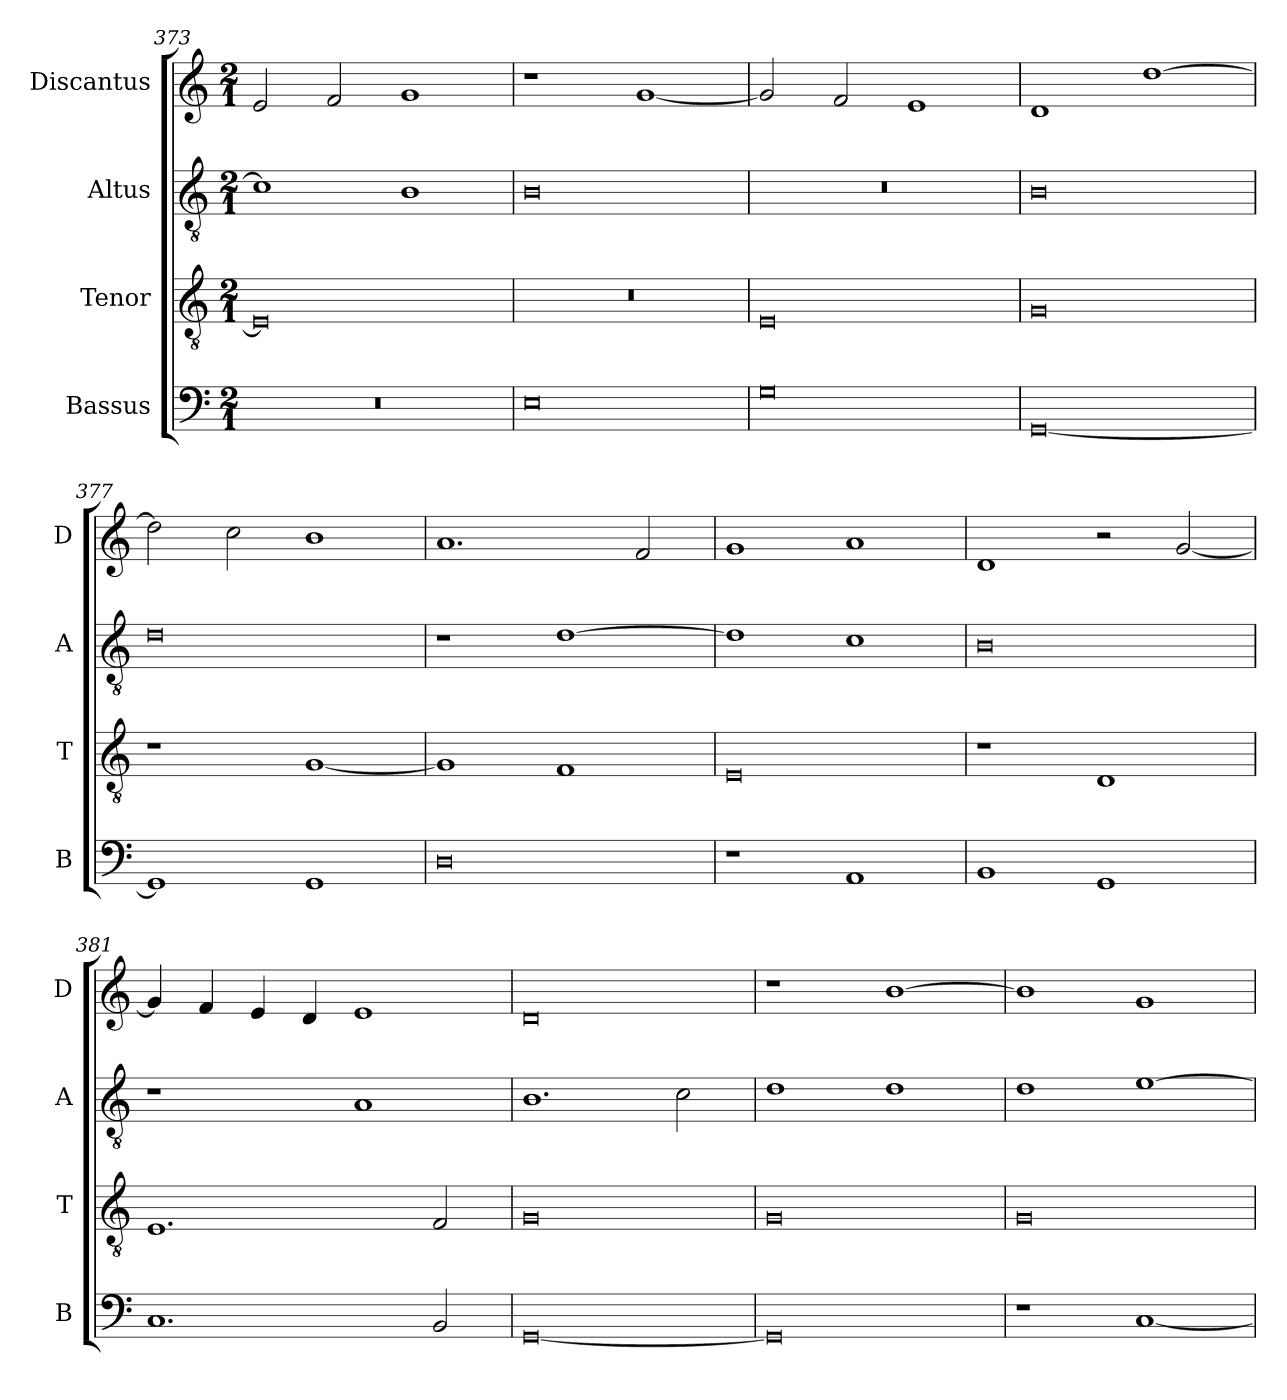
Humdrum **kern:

**kern	**kern	**kern	**kern
*part4	*part3	*part2	*part1
*staff4	*staff3	*staff2	*staff1
*I"Bassus	*I"Tenor	*I"Altus	*I"Discantus
*I'B	*I'T	*I'A	*I'D
*clefF4	*clefGv2	*clefGv2	*clefG2
*k[]	*k[]	*k[]	*k[]
*M2/1	*M2/1	*M2/1	*M2/1
=373	=373	=373	=373
0r	0E]	1c]	2e/
.	.	.	2f/
.	.	1B	1g
=374	=374	=374	=374
0E	0r	0B	1r
.	.	.	[1g
=375	=375	=375	=375
0G	0E	0r	2g/]
.	.	.	2f/
.	.	.	1e
=376	=376	=376	=376
[0GG	0G	0B	1d
.	.	.	[1dd
=377	=377	=377	=377
1GG]	1r	0d	2dd\]
.	.	.	2cc\
1GG	[1G	.	1b
=378	=378	=378	=378
0D	1G]	1r	1.a
.	1F	[1d	.
.	.	.	2f/
=379	=379	=379	=379
1r	0E	1d]	1g
1AA	.	1c	1a
=380	=380	=380	=380
1BB	1r	0B	1d
1GG	1D	.	2r
.	.	.	[2g/
=381	=381	=381	=381
1.C	1.E	1r	4g/]
.	.	.	4f/
.	.	.	4e/
.	.	.	4d/
.	.	1A	1e
2BB/	2F/	.	.
=382	=382	=382	=382
[0GG	0G	1.B	0d
.	.	2c\	.
=383	=383	=383	=383
0GG]	0G	1d	1r
.	.	1d	[1b
=384	=384	=384	=384
1r	0G	1d	1b]
[1C	.	[1e	1g
=	=	=	=
*-	*-	*-	*-
